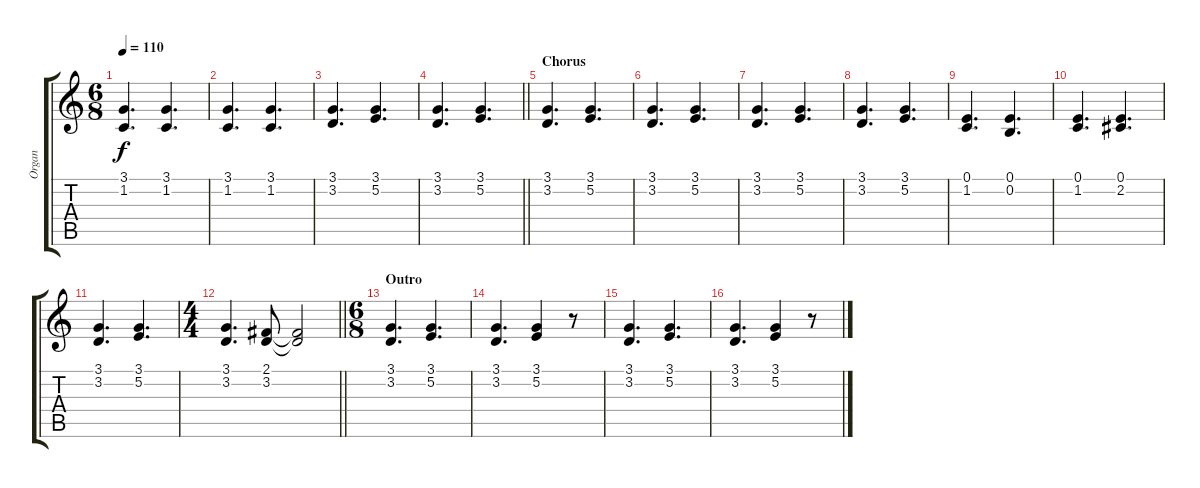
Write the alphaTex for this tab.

\track ("Organ" "Organ") {instrument percussiveorgan}
\staff {score tabs}
\tuning (E4 B3 G3 D3 A2 E2) {hide}
\ts (6 8)
\tempo 110
\clef g2
\ks c
(3.1 1.2).4{d dy f} (3.1 1.2).4{d} |
(3.1 1.2).4{d} (3.1 1.2).4{d} |
(3.1 3.2).4{d} (3.1 5.2).4{d} |
\barLineRight lightlight
(3.1 3.2).4{d} (3.1 5.2).4{d} |
\section ("" "Chorus")
(3.1 3.2).4{d} (3.1 5.2).4{d} |
(3.1 3.2).4{d} (3.1 5.2).4{d} |
(3.1 3.2).4{d} (3.1 5.2).4{d} |
(3.1 3.2).4{d} (3.1 5.2).4{d} |
(0.1 1.2).4{d} (0.1 0.2).4{d} |
(0.1 1.2).4{d} (0.1 2.2).4{d} |
(3.1 3.2).4{d} (3.1 5.2).4{d} |
\ts (4 4)
\barLineRight lightlight
(3.1 3.2).4{d} (2.1 3.2).8 (2.1{t} 3.2{t}).2 |
\ts (6 8)
\section ("" "Outro")
(3.1 3.2).4{d} (3.1 5.2).4{d} |
(3.1 3.2).4{d} (3.1 5.2).4 r.8 |
(3.1 3.2).4{d} (3.1 5.2).4{d} |
(3.1 3.2).4{d} (3.1 5.2).4 r.8
